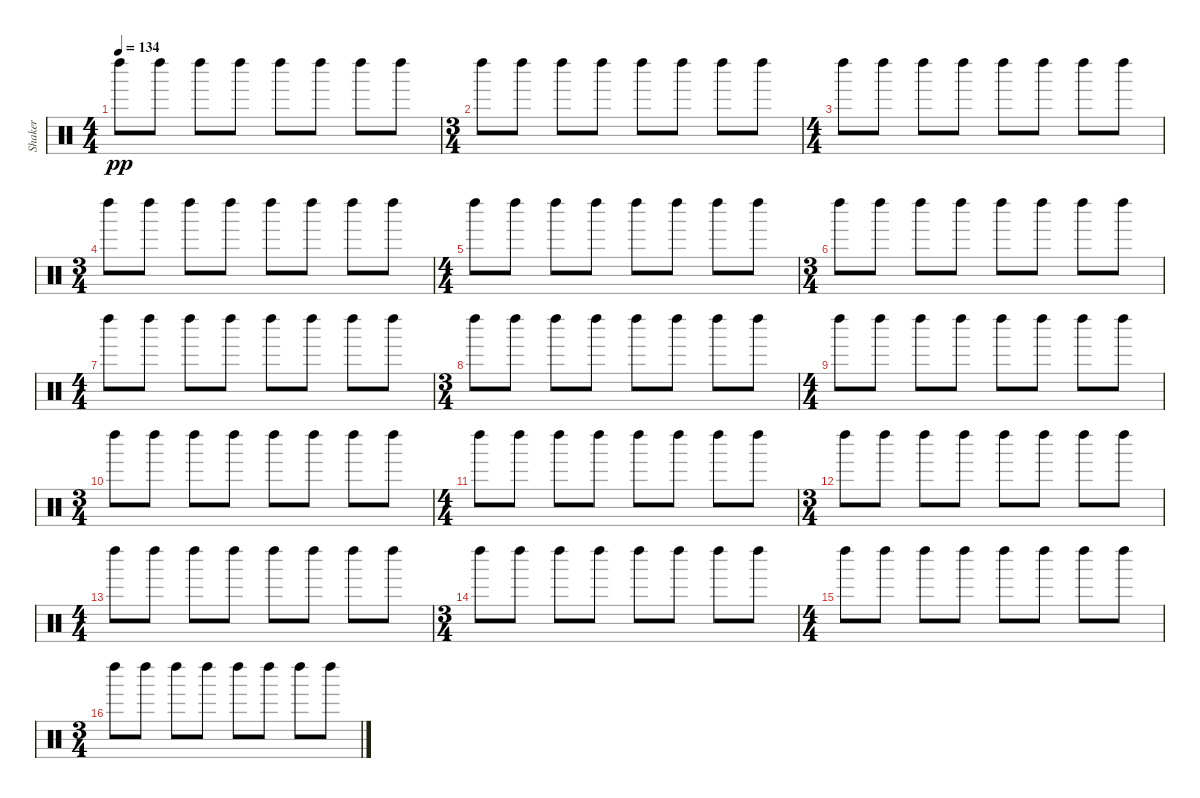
\track ("Shaker" "Shaker") {instrument percussion}
\staff {score}
\articulation defaults
\ts (4 4)
\tempo 134
\clef neutral
\ks c "Left Maraca (hit)".8{dy pp} "Left Maraca (hit)".8 "Left Maraca (hit)".8 "Left Maraca (hit)".8 "Left Maraca (hit)".8 "Left Maraca (hit)".8 "Left Maraca (hit)".8 "Left Maraca (hit)".8
|
\ts (3 4)
"Left Maraca (hit)".8 "Left Maraca (hit)".8 "Left Maraca (hit)".8 "Left Maraca (hit)".8 "Left Maraca (hit)".8 "Left Maraca (hit)".8 "Left Maraca (hit)".8 "Left Maraca (hit)".8 |
\ts (4 4)
"Left Maraca (hit)".8 "Left Maraca (hit)".8 "Left Maraca (hit)".8 "Left Maraca (hit)".8 "Left Maraca (hit)".8 "Left Maraca (hit)".8 "Left Maraca (hit)".8 "Left Maraca (hit)".8 |
\ts (3 4)
"Left Maraca (hit)".8 "Left Maraca (hit)".8 "Left Maraca (hit)".8 "Left Maraca (hit)".8 "Left Maraca (hit)".8 "Left Maraca (hit)".8 "Left Maraca (hit)".8 "Left Maraca (hit)".8 |
\ts (4 4)
"Left Maraca (hit)".8 "Left Maraca (hit)".8 "Left Maraca (hit)".8 "Left Maraca (hit)".8 "Left Maraca (hit)".8 "Left Maraca (hit)".8 "Left Maraca (hit)".8 "Left Maraca (hit)".8 |
\ts (3 4)
"Left Maraca (hit)".8 "Left Maraca (hit)".8 "Left Maraca (hit)".8 "Left Maraca (hit)".8 "Left Maraca (hit)".8 "Left Maraca (hit)".8 "Left Maraca (hit)".8 "Left Maraca (hit)".8 |
\ts (4 4)
"Left Maraca (hit)".8 "Left Maraca (hit)".8 "Left Maraca (hit)".8 "Left Maraca (hit)".8 "Left Maraca (hit)".8 "Left Maraca (hit)".8 "Left Maraca (hit)".8 "Left Maraca (hit)".8 |
\ts (3 4)
"Left Maraca (hit)".8 "Left Maraca (hit)".8 "Left Maraca (hit)".8 "Left Maraca (hit)".8 "Left Maraca (hit)".8 "Left Maraca (hit)".8 "Left Maraca (hit)".8 "Left Maraca (hit)".8 |
\ts (4 4)
"Left Maraca (hit)".8 "Left Maraca (hit)".8 "Left Maraca (hit)".8 "Left Maraca (hit)".8 "Left Maraca (hit)".8 "Left Maraca (hit)".8 "Left Maraca (hit)".8 "Left Maraca (hit)".8 |
\ts (3 4)
"Left Maraca (hit)".8 "Left Maraca (hit)".8 "Left Maraca (hit)".8 "Left Maraca (hit)".8 "Left Maraca (hit)".8 "Left Maraca (hit)".8 "Left Maraca (hit)".8 "Left Maraca (hit)".8 |
\ts (4 4)
"Left Maraca (hit)".8 "Left Maraca (hit)".8 "Left Maraca (hit)".8 "Left Maraca (hit)".8 "Left Maraca (hit)".8 "Left Maraca (hit)".8 "Left Maraca (hit)".8 "Left Maraca (hit)".8 |
\ts (3 4)
"Left Maraca (hit)".8 "Left Maraca (hit)".8 "Left Maraca (hit)".8 "Left Maraca (hit)".8 "Left Maraca (hit)".8 "Left Maraca (hit)".8 "Left Maraca (hit)".8 "Left Maraca (hit)".8 |
\ts (4 4)
"Left Maraca (hit)".8 "Left Maraca (hit)".8 "Left Maraca (hit)".8 "Left Maraca (hit)".8 "Left Maraca (hit)".8 "Left Maraca (hit)".8 "Left Maraca (hit)".8 "Left Maraca (hit)".8 |
\ts (3 4)
"Left Maraca (hit)".8 "Left Maraca (hit)".8 "Left Maraca (hit)".8 "Left Maraca (hit)".8 "Left Maraca (hit)".8 "Left Maraca (hit)".8 "Left Maraca (hit)".8 "Left Maraca (hit)".8 |
\ts (4 4)
"Left Maraca (hit)".8 "Left Maraca (hit)".8 "Left Maraca (hit)".8 "Left Maraca (hit)".8 "Left Maraca (hit)".8 "Left Maraca (hit)".8 "Left Maraca (hit)".8 "Left Maraca (hit)".8 |
\ts (3 4)
"Left Maraca (hit)".8 "Left Maraca (hit)".8 "Left Maraca (hit)".8 "Left Maraca (hit)".8 "Left Maraca (hit)".8 "Left Maraca (hit)".8 "Left Maraca (hit)".8 "Left Maraca (hit)".8
